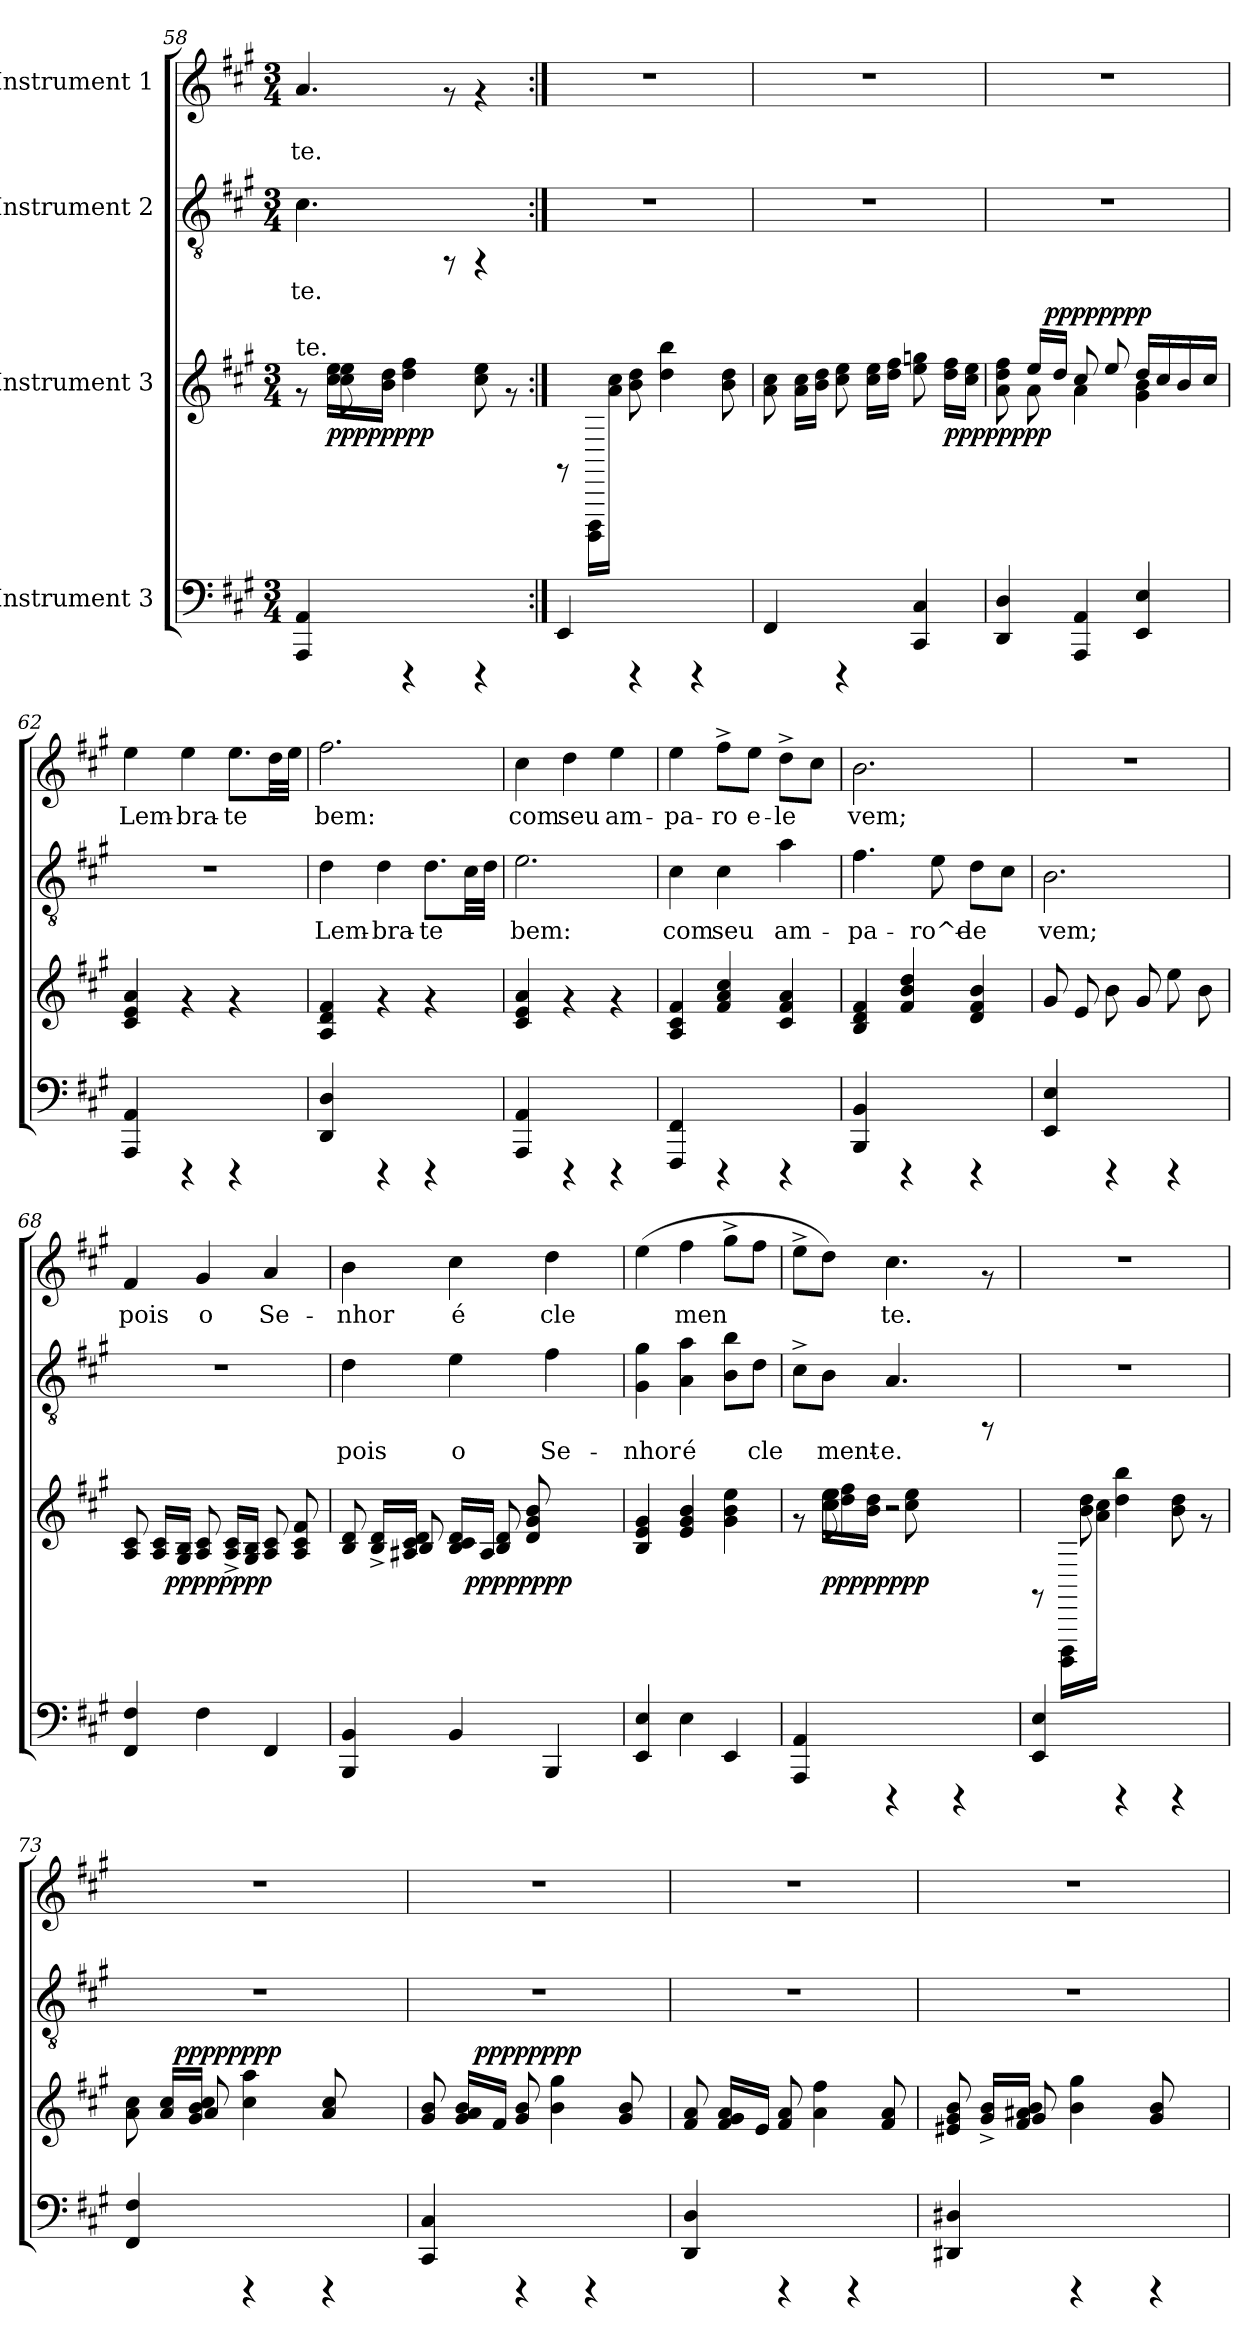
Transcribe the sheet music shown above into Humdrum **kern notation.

**kern	**kern	**dynam	**kern	**text	**kern	**text	**text
*part4	*part3	*part3	*part2	*part2	*part1	*part1	*part1
*staff4	*staff3	*staff3	*staff2	*staff2	*staff1	*staff1	*staff1
*I"Instrument 3	*I"Instrument 3	*	*I"Instrument 2	*	*I"Instrument 1	*	*
*clefF4	*clefG2	*	*clefGv2	*	*clefG2	*	*
*k[f#c#g#]	*k[f#c#g#]	*	*k[f#c#g#]	*	*k[f#c#g#]	*	*
*A:	*A:	*	*A:	*	*A:	*	*
*M3/4	*M3/4	*	*M3/4	*	*M3/4	*	*
=58	=58	=58	=58	=58	=58	=58	=58
*	*^	*	*	*	*	*	*
!	!LO:TX:a:t=te.	!	!	!	!	!	!	!
!	!	!	!	!	!LO:LY:b:rj	!	!LO:LY:b:rj	!LO:LY:b:rj
4AA/ 4AAA/	8rf	8.ryy	.	4.c#\	-te.	4.a/	--	-te.
!	!	!	!LO:DY:b	!	!	!	!	!
!	!	!	!LO:DY:n=1:b	!	!	!	!	!
.	16cc#\ 16ee\L	.	pppp pppp	.	.	.	.	.
.	16dd\ 16b\J	8ee\ 8cc#\	.	.	.	.	.	.
4rCCC	4ff#\ 4dd\	.	.	.	.	.	.	.
.	.	4..ryy	.	.	.	.	.	.
.	.	.	.	8rFF	.	8rf	.	.
4rCCC	8ee\ 8cc#\	.	.	4rFF	.	4rf	.	.
.	8rf	.	.	.	.	.	.	.
*	*v	*v	*	*	*	*	*	*
!!LO:PB:g=z
=59:|!	=59:|!	=59:|!	=59:|!	=59:|!	=59:|!	=59:|!	=59:|!
*	*15ma	*	*	*	*	*	*
*	*15ma	*	*	*	*	*	*
4EE/	8rf	.	2.r	.	2.r	.	.
*	*X15ma	*	*	*	*	*	*
.	16BBBB\ 16DDD\L	.	.	.	.	.	.
*	*X15ma	*	*	*	*	*	*
.	16a\ 16cc#\J	.	.	.	.	.	.
4rCCC	8b\ 8dd\	.	.	.	.	.	.
.	4dd\ 4bb\	.	.	.	.	.	.
4rCCC	.	.	.	.	.	.	.
.	8b\ 8dd\	.	.	.	.	.	.
=60	=60	=60	=60	=60	=60	=60	=60
4FF#/	8cc#\ 8a\	.	2.r	.	2.r	.	.
.	16cc#\ 16a\L	.	.	.	.	.	.
.	16dd\ 16b\J	.	.	.	.	.	.
4rCCC	8cc#\ 8ee\	.	.	.	.	.	.
.	16cc#\ 16ee\L	.	.	.	.	.	.
.	16dd\ 16ff#\J	.	.	.	.	.	.
4CC#/ 4C#/	8ggn\ 8ee\	.	.	.	.	.	.
!	!	!LO:DY:b	!	!	!	!	!
!	!	!LO:DY:n=1:b	!	!	!	!	!
.	16dd\ 16ff#\L	pppp pppp	.	.	.	.	.
.	16cc#\ 16ee\J	.	.	.	.	.	.
=61	=61	=61	=61	=61	=61	=61	=61
*	*^	*	*	*	*	*	*
*	*	*^	*	*	*	*	*	*
4DD/ 4D/	8ryy	8dd\ 8a\ 8ff#\	8ryy	.	2.r	.	2.r	.	.
.	16ee/L	8a\	32.ryy	.	.	.	.	.	.
!	!	!	!	!LO:DY:a	!	!	!	!	!
!	!	!	!	!LO:DY:n=1:a	!	!	!	!	!
.	.	.	2ryy	pppp pppp	.	.	.	.	.
.	16dd/J	.	.	.	.	.	.	.	.
4AA/ 4AAA/	8cc#/	4a\	.	.	.	.	.	.	.
.	8ee/	.	.	.	.	.	.	.	.
4E/ 4EE/	16dd/L	4b\ 4g#\	.	.	.	.	.	.	.
.	16cc#/	.	.	.	.	.	.	.	.
.	16b/	.	.	.	.	.	.	.	.
.	.	.	16ryy	.	.	.	.	.	.
.	16cc#/J	.	.	.	.	.	.	.	.
.	.	.	64ryy	.	.	.	.	.	.
=62	=62	=62	=62	=62	=62	=62	=62	=62	=62
!	!	!	!	!	!	!	!	!LO:LY:b:rj	!
*	*v	*v	*v	*	*	*	*	*	*
4AAA/ 4AA/	4e/ 4c#/ 4a/	.	2.r	.	4ee\	Lem-	.
!	!	!	!	!	!	!LO:LY:b:rj	!
4rCCC	4rf	.	.	.	4ee\	-bra-	.
!	!	!	!	!	!	!LO:LY:b:rj	!
4rCCC	4rf	.	.	.	8.ee\L	-te	.
!	!	!	!	!	!	!LO:LY:b:rj	!
.	.	.	.	.	32dd\	.	.
!	!	!	!	!	!	!LO:LY:b:rj	!
.	.	.	.	.	32ee\J	.	.
=63	=63	=63	=63	=63	=63	=63	=63
!	!	!	!	!LO:LY:b:rj	!	!LO:LY:b:rj	!
4D/ 4DD/	4d/ 4A/ 4f#/	.	4d\	Lem-	2.ff#\	bem:	.
!	!	!	!	!LO:LY:b:rj	!	!	!
4rCCC	4rf	.	4d\	-bra-	.	.	.
!	!	!	!	!LO:LY:b:rj	!	!	!
4rCCC	4rf	.	8.d\L	-te	.	.	.
!	!	!	!	!LO:LY:b:rj	!	!	!
.	.	.	32c#\	.	.	.	.
!	!	!	!	!LO:LY:b:rj	!	!	!
.	.	.	32d\J	.	.	.	.
!!LO:LB:g=z
=64	=64	=64	=64	=64	=64	=64	=64
!	!	!	!	!LO:LY:b:rj	!	!LO:LY:b:rj	!
4AAA/ 4AA/	4e/ 4c#/ 4a/	.	2.e\	bem:	4cc#\	com	.
!	!	!	!	!	!	!LO:LY:b:rj	!
4rCCC	4rf	.	.	.	4dd\	seu	.
!	!	!	!	!	!	!LO:LY:b:rj	!
4rCCC	4rf	.	.	.	4ee\	am-	.
=65	=65	=65	=65	=65	=65	=65	=65
!	!	!	!	!LO:LY:b:rj	!	!LO:LY:b:rj	!
4FF#/ 4FFF#/	4c#/ 4A/ 4f#/	.	4c#\	com	4ee\	-pa-	.
!	!	!	!	!LO:LY:b:rj	!	!LO:LY:b:rj	!
4rCCC	4cc#/ 4f#/ 4a/	.	4c#\	seu	8ff#^<\L	-ro	.
!	!	!	!	!	!	!LO:LY:b:rj	!
.	.	.	.	.	8ee\J	e-	.
!	!	!	!	!LO:LY:b:rj	!	!LO:LY:b:rj	!
4rCCC	4f#/ 4c#/ 4a/	.	4a\	am-	8dd^<\L	-le	.
!	!	!	!	!	!	!LO:LY:b:rj	!
.	.	.	.	.	8cc#\J	.	.
=66	=66	=66	=66	=66	=66	=66	=66
!	!	!	!	!LO:LY:b:rj	!	!LO:LY:b:rj	!
4BBB/ 4BB/	4d/ 4B/ 4f#/	.	4.f#\	-pa-	2.b\	vem;	.
4rCCC	4dd/ 4b/ 4f#/	.	.	.	.	.	.
!	!	!	!	!LO:LY:b:rj	!	!	!
.	.	.	8e\	-ro^e-	.	.	.
!	!	!	!	!LO:LY:b:rj	!	!	!
4rCCC	4b/ 4f#/ 4d/	.	8d\L	-le	.	.	.
!	!	!	!	!LO:LY:b:rj	!	!	!
.	.	.	8c#\J	.	.	.	.
=67	=67	=67	=67	=67	=67	=67	=67
!	!	!	!	!LO:LY:b:rj	!	!	!
4E/ 4EE/	8g#/	.	2.B\	vem;	2.r	.	.
.	8e/	.	.	.	.	.	.
4rCCC	8b\	.	.	.	.	.	.
.	8g#/	.	.	.	.	.	.
4rCCC	8ee\	.	.	.	.	.	.
.	8b\	.	.	.	.	.	.
=68	=68	=68	=68	=68	=68	=68	=68
!	!	!	!	!	!	!LO:LY:b:rj	!
*	*^	*	*	*	*	*	*
4FF#/ 4F#/	8c#/ 8A/	8ryy	.	2.r	.	4f#/	pois	.
.	16c#/ 16A/L	32ryy	.	.	.	.	.	.
!	!	!	!LO:DY:b	!	!	!	!	!
!	!	!	!LO:DY:n=1:b	!	!	!	!	!
.	.	2ryy	pppp pppp	.	.	.	.	.
.	16B/ 16G#/J	.	.	.	.	.	.	.
!	!	!	!	!	!	!	!LO:LY:b:rj	!
4F#\	8A/ 8c#/	.	.	.	.	4g#/	o	.
.	16A/^> 16c#/^>L	.	.	.	.	.	.	.
.	16B/ 16G#/J	.	.	.	.	.	.	.
!	!	!	!	!	!	!	!LO:LY:b:rj	!
4FF#/	8A/ 8c#/	.	.	.	.	4a/	Se-	.
.	8c#/ 8A/ 8f#/	.	.	.	.	.	.	.
.	.	16.ryy	.	.	.	.	.	.
!!LO:LB:g=z
=69	=69	=69	=69	=69	=69	=69	=69	=69
!	!	!	!	!	!LO:LY:b:rj	!	!LO:LY:b:rj	!
*	*	*^	*	*	*	*	*	*
4BB/ 4BBB/	8d/ 8B/	8.ryy	4ryy	.	4d\	pois	4b\	-nhor	.
.	16B/^> 16d/^>L	.	.	.	.	.	.	.	.
.	16c#/ 16A#X/ 16d/J	8B/	.	.	.	.	.	.	.
!	!	!	!	!	!	!LO:LY:b:rj	!	!LO:LY:b:rj	!
4BB/	16d/ 16B/ 16c#/L	.	32.ryy	.	4e\	o	4cc#\	é	.
!	!	!	!	!LO:DY:b	!	!	!	!	!
!	!	!	!	!LO:DY:n=1:b	!	!	!	!	!
.	.	.	4ryy	pppp pppp	.	.	.	.	.
.	16A#/J	8d/ 8B/	.	.	.	.	.	.	.
.	8.ryy	.	.	.	.	.	.	.	.
.	.	8g#/ 8d/ 8b/	.	.	.	.	.	.	.
!	!	!	!	!	!	!LO:LY:b:rj	!	!LO:LY:b:rj	!
4BBB/	.	.	.	.	4f#\	Se-	4dd\	cle-	.
.	.	.	8ryy	.	.	.	.	.	.
.	8.ryy	8.ryy	.	.	.	.	.	.	.
.	.	.	16ryy	.	.	.	.	.	.
.	.	.	64ryy	.	.	.	.	.	.
=70	=70	=70	=70	=70	=70	=70	=70	=70	=70
!	!	!	!	!	!	!LO:LY:b:rj	!	!LO:LY:b:rj	!
*	*v	*v	*v	*	*	*	*	*	*
4EE/ 4E/	4e/ 4B/ 4g#/	.	4g#\ 4G#\	-nhor	(>4ee\	--	.
!	!	!	!	!LO:LY:b:rj	!	!LO:LY:b:rj	!
4E\	4b/ 4g#/ 4e/	.	4a\ 4A\	é	4ff#\	-men-	.
!	!	!	!	!LO:LY:b:rj	!	!LO:LY:b:rj	!
4EE/	4ee\ 4b\ 4g#\	.	8b\ 8B\L	.	8gg#^<\L	--	.
!	!	!	!	!LO:LY:b:rj	!	!LO:LY:b:rj	!
.	.	.	8d\J	cle-	8ff#\J	--	.
=71	=71	=71	=71	=71	=71	=71	=71
*	*^	*	*	*	*	*	*
*	*	*^	*	*	*	*	*	*
!	!	!	!	!	!	!LO:LY:b:rj	!	!LO:LY:b:rj	!
4AAA/ 4AA/	8rf	8.ryy	8.ryy	.	8c#^<\L	--	8ee^<\L	--	.
!	!	!	!	!LO:DY:b	!	!LO:LY:b:rj	!	!LO:LY:b:rj	!
!	!	!	!	!LO:DY:n=1:b	!	!	!	!	!
.	16cc#\ 16ee\L	.	.	pppp pppp	8B\J	-ment-	8dd\J)	--	.
.	16dd\ 16b\J	8cc#\ 8ee\	4ff#\ 4dd\	.	.	.	.	.	.
!	!	!	!	!	!	!LO:LY:b:rj	!	!LO:LY:b:rj	!
4rCCC	2r	.	.	.	4.A/	-e.	4.cc#\	-te.	.
.	.	8ee\ 8cc#\	.	.	.	.	.	.	.
.	.	4ryy	4ryy	.	.	.	.	.	.
4rCCC	.	.	.	.	.	.	.	.	.
.	.	.	.	.	8rFF	.	8rf	.	.
.	.	16ryy	16ryy	.	.	.	.	.	.
*	*v	*v	*v	*	*	*	*	*	*
=72	=72	=72	=72	=72	=72	=72	=72
*	*15ma	*	*	*	*	*	*
*	*15ma	*	*	*	*	*	*
*	*^	*	*	*	*	*	*
4EE/ 4E/	8rf	8.ryy	.	2.r	.	2.r	.	.
*	*X15ma	*	*	*	*	*	*	*
.	16DDD\ 16BBBB\L	.	.	.	.	.	.	.
*	*X15ma	*	*	*	*	*	*	*
.	16a\ 16cc#\J	8dd\ 8b\	.	.	.	.	.	.
4rCCC	4bb\ 4dd\	.	.	.	.	.	.	.
.	.	4..ryy	.	.	.	.	.	.
4rCCC	8dd\ 8b\	.	.	.	.	.	.	.
.	8rf	.	.	.	.	.	.	.
=73	=73	=73	=73	=73	=73	=73	=73	=73
*	*	*^	*	*	*	*	*	*
4FF#/ 4F#/	8a\ 8cc#\	8.ryy	8ryy	.	2.r	.	2.r	.	.
.	16a/ 16cc#/L	.	32ryy	.	.	.	.	.	.
!	!	!	!	!LO:DY:a	!	!	!	!	!
!	!	!	!	!LO:DY:n=1:a	!	!	!	!	!
.	.	.	2ryy	pppp pppp	.	.	.	.	.
.	16b/ 16g#/ 16cc#/J	8a/	.	.	.	.	.	.	.
4rCCC	4cc#\ 4aa\	.	.	.	.	.	.	.	.
.	.	8ryy	.	.	.	.	.	.	.
.	.	4ryy	.	.	.	.	.	.	.
4rCCC	8cc#/ 8a/	.	.	.	.	.	.	.	.
.	8ryy	.	.	.	.	.	.	.	.
.	.	.	16.ryy	.	.	.	.	.	.
.	.	16ryy	.	.	.	.	.	.	.
*	*	*v	*v	*	*	*	*	*	*
=74	=74	=74	=74	=74	=74	=74	=74	=74
4CC#/ 4C#/	8g#/ 8b/	8ryy	.	2.r	.	2.r	.	.
.	16b/ 16g#/ 16a/L	32.ryy	.	.	.	.	.	.
!	!	!	!LO:DY:a	!	!	!	!	!
!	!	!	!LO:DY:n=1:b	!	!	!	!	!
.	.	2ryy	pppp pppp	.	.	.	.	.
.	16f#/J	.	.	.	.	.	.	.
4rCCC	8g#/ 8b/	.	.	.	.	.	.	.
.	4gg#\ 4b\	.	.	.	.	.	.	.
4rCCC	.	.	.	.	.	.	.	.
.	8b/ 8g#/	.	.	.	.	.	.	.
.	.	16ryy	.	.	.	.	.	.
.	.	64ryy	.	.	.	.	.	.
*	*v	*v	*	*	*	*	*	*
!!LO:PB:g=z
=75	=75	=75	=75	=75	=75	=75	=75
4D/ 4DD/	8a/ 8f#/	.	2.r	.	2.r	.	.
.	16a/ 16f#/ 16g#/L	.	.	.	.	.	.
.	16e/J	.	.	.	.	.	.
4rCCC	8f#/ 8a/	.	.	.	.	.	.
.	4a\ 4ff#\	.	.	.	.	.	.
4rCCC	.	.	.	.	.	.	.
.	8a/ 8f#/	.	.	.	.	.	.
=76	=76	=76	=76	=76	=76	=76	=76
*	*^	*	*	*	*	*	*
4DD#X/ 4D#X/	8g#/ 8e#X/ 8b/	8.ryy	.	2.r	.	2.r	.	.
.	16g#/^> 16b/^>L	.	.	.	.	.	.	.
.	16a#X/ 16f#/ 16b/J	8g#/	.	.	.	.	.	.
4rCCC	4gg#\ 4b\	.	.	.	.	.	.	.
.	.	8ryy	.	.	.	.	.	.
.	.	4ryy	.	.	.	.	.	.
4rCCC	8b/ 8g#/	.	.	.	.	.	.	.
.	8ryy	.	.	.	.	.	.	.
.	.	16ryy	.	.	.	.	.	.
*	*v	*v	*	*	*	*	*	*
=	=	=	=	=	=	=	=
*-	*-	*-	*-	*-	*-	*-	*-
